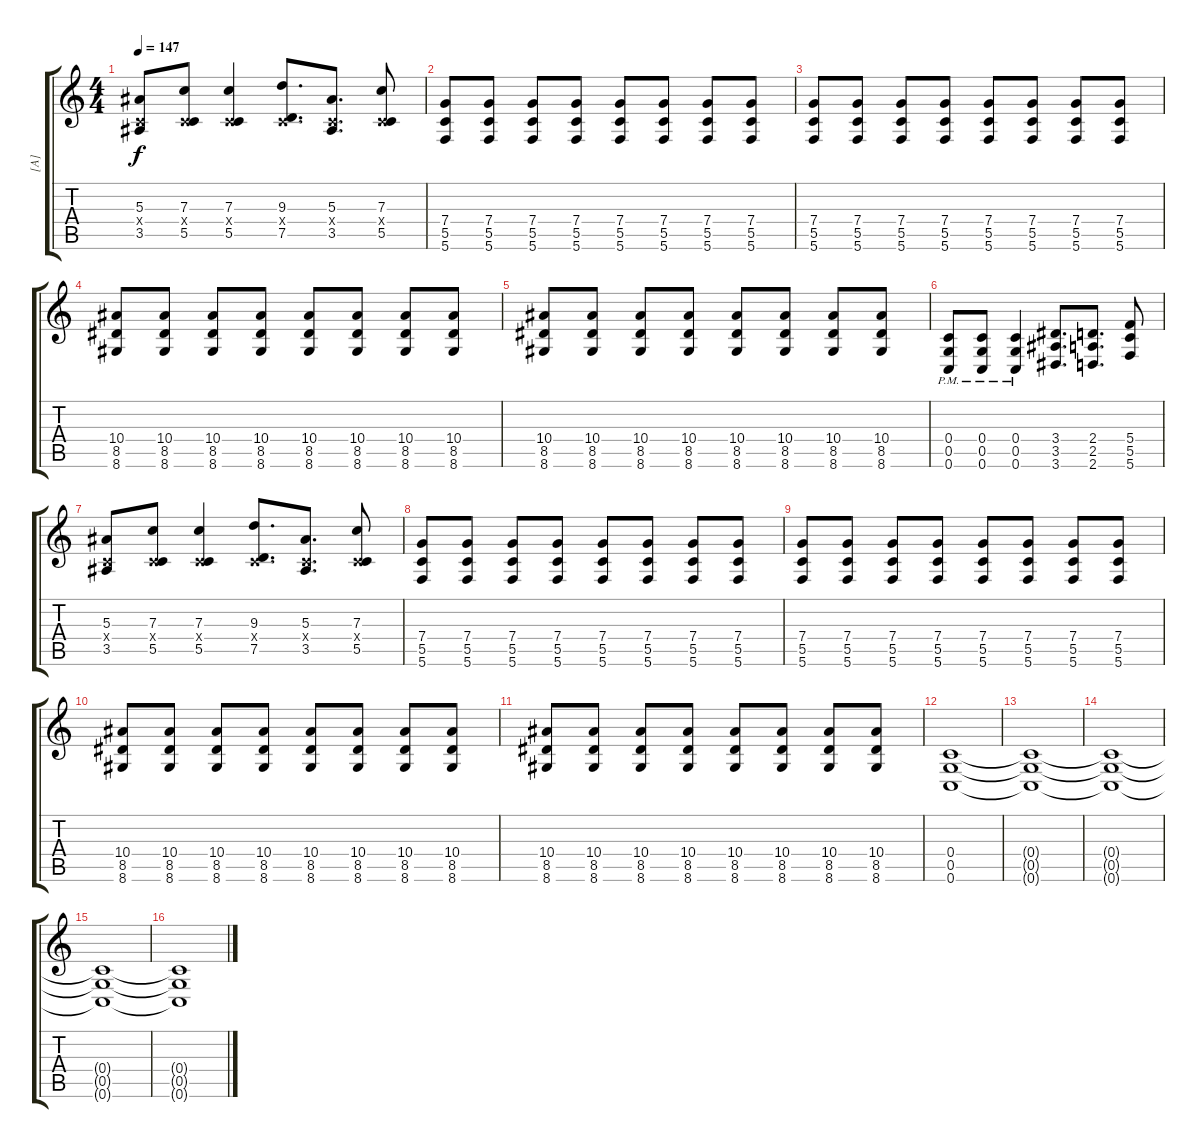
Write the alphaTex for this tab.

\track ("[A]" "[A]") {instrument overdrivenguitar}
\staff {score tabs}
\tuning (D4 A3 F3 C3 G2 C2) {hide}
\ts (4 4)
\tempo 147
\clef g2
\ks c
(5.3 0.4{x} 3.5).8{dy f} (7.3 0.4{x} 5.5).8 (7.3 0.4{x} 5.5).4 (9.3 0.4{x} 7.5).8{d} (5.3 0.4{x} 3.5).8{d} (7.3 0.4{x} 5.5).8 |
(7.4 5.5 5.6).8 (7.4 5.5 5.6).8 (7.4 5.5 5.6).8 (7.4 5.5 5.6).8 (7.4 5.5 5.6).8 (7.4 5.5 5.6).8 (7.4 5.5 5.6).8 (7.4 5.5 5.6).8 |
(7.4 5.5 5.6).8 (7.4 5.5 5.6).8 (7.4 5.5 5.6).8 (7.4 5.5 5.6).8 (7.4 5.5 5.6).8 (7.4 5.5 5.6).8 (7.4 5.5 5.6).8 (7.4 5.5 5.6).8 |
(10.4 8.5 8.6).8 (10.4 8.5 8.6).8 (10.4 8.5 8.6).8 (10.4 8.5 8.6).8 (10.4 8.5 8.6).8 (10.4 8.5 8.6).8 (10.4 8.5 8.6).8 (10.4 8.5 8.6).8 |
(10.4 8.5 8.6).8 (10.4 8.5 8.6).8 (10.4 8.5 8.6).8 (10.4 8.5 8.6).8 (10.4 8.5 8.6).8 (10.4 8.5 8.6).8 (10.4 8.5 8.6).8 (10.4 8.5 8.6).8 |
(0.4{pm} 0.5{pm} 0.6{pm}).8 (0.4{pm} 0.5{pm} 0.6{pm}).8 (0.4{pm} 0.5{pm} 0.6{pm}).4 (3.4 3.5 3.6).8{d} (2.4 2.5 2.6).8{d} (5.4 5.5 5.6).8 |
(5.3 0.4{x} 3.5).8 (7.3 0.4{x} 5.5).8 (7.3 0.4{x} 5.5).4 (9.3 0.4{x} 7.5).8{d} (5.3 0.4{x} 3.5).8{d} (7.3 0.4{x} 5.5).8 |
(7.4 5.5 5.6).8 (7.4 5.5 5.6).8 (7.4 5.5 5.6).8 (7.4 5.5 5.6).8 (7.4 5.5 5.6).8 (7.4 5.5 5.6).8 (7.4 5.5 5.6).8 (7.4 5.5 5.6).8 |
(7.4 5.5 5.6).8 (7.4 5.5 5.6).8 (7.4 5.5 5.6).8 (7.4 5.5 5.6).8 (7.4 5.5 5.6).8 (7.4 5.5 5.6).8 (7.4 5.5 5.6).8 (7.4 5.5 5.6).8 |
(10.4 8.5 8.6).8 (10.4 8.5 8.6).8 (10.4 8.5 8.6).8 (10.4 8.5 8.6).8 (10.4 8.5 8.6).8 (10.4 8.5 8.6).8 (10.4 8.5 8.6).8 (10.4 8.5 8.6).8 |
(10.4 8.5 8.6).8 (10.4 8.5 8.6).8 (10.4 8.5 8.6).8 (10.4 8.5 8.6).8 (10.4 8.5 8.6).8 (10.4 8.5 8.6).8 (10.4 8.5 8.6).8 (10.4 8.5 8.6).8 |
(0.4 0.5 0.6).1 |
(0.4{t} 0.5{t} 0.6{t}).1 |
(0.4{t} 0.5{t} 0.6{t}).1 |
(0.4{t} 0.5{t} 0.6{t}).1 |
(0.4{t} 0.5{t} 0.6{t}).1
